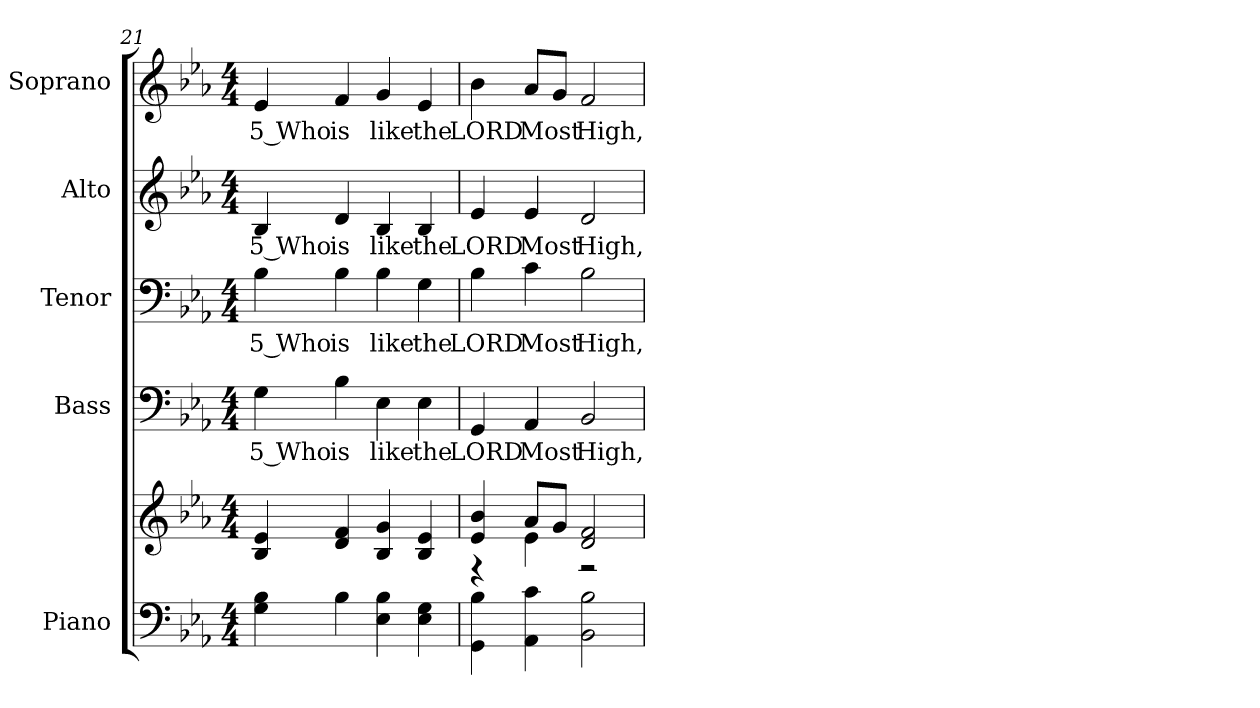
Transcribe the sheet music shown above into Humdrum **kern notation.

**kern	**kern	**kern	**text	**kern	**text	**kern	**text	**kern	**text
*part5	*part5	*part4	*part4	*part3	*part3	*part2	*part2	*part1	*part1
*staff6	*staff5	*staff4	*staff4	*staff3	*staff3	*staff2	*staff2	*staff1	*staff1
*I"Piano	*	*I"Bass	*	*I"Tenor	*	*I"Alto	*	*I"Soprano	*
*I'Pno.	*	*I'B.	*	*I'T.	*	*I'A.	*	*I'S.	*
!!LO:LB:g=z
*clefF4	*clefG2	*clefF4	*	*clefF4	*	*clefG2	*	*clefG2	*
*k[b-e-a-]	*k[b-e-a-]	*k[b-e-a-]	*	*k[b-e-a-]	*	*k[b-e-a-]	*	*k[b-e-a-]	*
*E-:	*E-:	*E-:	*	*E-:	*	*E-:	*	*E-:	*
*M4/4	*M4/4	*M4/4	*	*M4/4	*	*M4/4	*	*M4/4	*
=21	=21	=21	=21	=21	=21	=21	=21	=21	=21
!	!	!	!LO:LY:b:color=#000000	!	!	!	!	!	!
!	!	!	!	!	!LO:LY:b:color=#000000	!	!	!	!
!	!	!	!	!	!	!	!LO:LY:b:color=#000000	!	!
!	!	!	!	!	!	!	!	!	!LO:LY:b:color=#000000
4Gi\ 4B-i	4B-i/ 4e-i	4Gi\	5 Who	4B-i\	5 Who	4B-i/	5 Who	4e-i/	5 Who
!	!	!	!LO:LY:b:color=#000000	!	!	!	!	!	!
!	!	!	!	!	!LO:LY:b:color=#000000	!	!	!	!
!	!	!	!	!	!	!	!LO:LY:b:color=#000000	!	!
!	!	!	!	!	!	!	!	!	!LO:LY:b:color=#000000
4B-i\	4di/ 4fi	4B-i\	is	4B-i\	is	4di/	is	4fi/	is
!	!	!	!LO:LY:b:color=#000000	!	!	!	!	!	!
!	!	!	!	!	!LO:LY:b:color=#000000	!	!	!	!
!	!	!	!	!	!	!	!LO:LY:b:color=#000000	!	!
!	!	!	!	!	!	!	!	!	!LO:LY:b:color=#000000
4E-i\ 4B-i	4B-i/ 4gi	4E-i\	like	4B-i\	like	4B-i/	like	4gi/	like
!	!	!	!LO:LY:b:color=#000000	!	!	!	!	!	!
!	!	!	!	!	!LO:LY:b:color=#000000	!	!	!	!
!	!	!	!	!	!	!	!LO:LY:b:color=#000000	!	!
!	!	!	!	!	!	!	!	!	!LO:LY:b:color=#000000
4E-i\ 4Gi	4B-i/ 4e-i	4E-i\	the	4Gi\	the	4B-i/	the	4e-i/	the
=22	=22	=22	=22	=22	=22	=22	=22	=22	=22
*	*^	*	*	*	*	*	*	*	*
!	!	!	!	!LO:LY:b:color=#000000	!	!	!	!	!	!
!	!	!	!	!	!	!LO:LY:b:color=#000000	!	!	!	!
!	!	!	!	!	!	!	!	!LO:LY:b:color=#000000	!	!
!	!	!	!	!	!	!	!	!	!	!LO:LY:b:color=#000000
4GGi\ 4B-i	4e-i/ 4b-i	4r	4GGi/	LORD	4B-i\	LORD	4e-i/	LORD	4b-i\	LORD
!	!	!	!	!LO:LY:b:color=#000000	!	!	!	!	!	!
!	!	!	!	!	!	!LO:LY:b:color=#000000	!	!	!	!
!	!	!	!	!	!	!	!	!LO:LY:b:color=#000000	!	!
!	!	!	!	!	!	!	!	!	!	!LO:LY:b:color=#000000
4AA-i\ 4ci	8a-i/L	4e-i\	4AA-i/	Most	4ci\	Most	4e-i/	Most	8a-i/L	Most
.	8gi/J	.	.	.	.	.	.	.	8gi/J	.
!	!	!	!	!LO:LY:b:color=#000000	!	!	!	!	!	!
!	!	!	!	!	!	!LO:LY:b:color=#000000	!	!	!	!
!	!	!	!	!	!	!	!	!LO:LY:b:color=#000000	!	!
!	!	!	!	!	!	!	!	!	!	!LO:LY:b:color=#000000
2BB-i\ 2B-i	2di/ 2fi	2r	2BB-i/	High,	2B-i\	High,	2di/	High,	2fi/	High,
*	*v	*v	*	*	*	*	*	*	*	*
=	=	=	=	=	=	=	=	=	=
*-	*-	*-	*-	*-	*-	*-	*-	*-	*-
